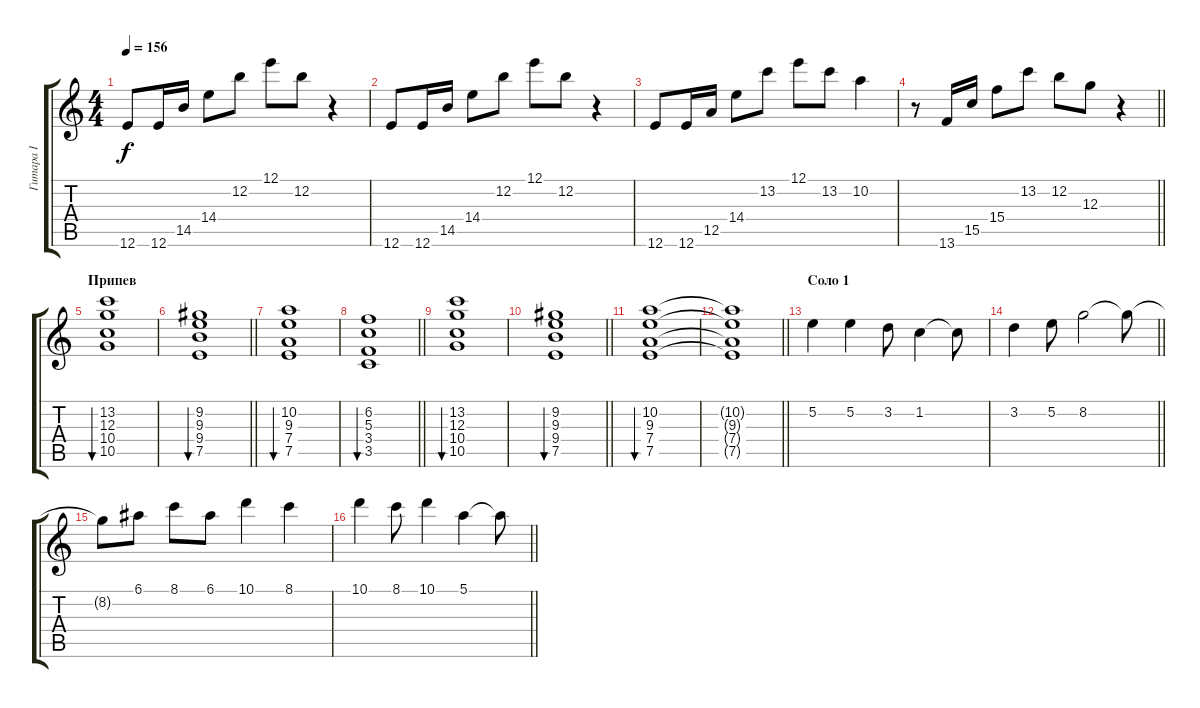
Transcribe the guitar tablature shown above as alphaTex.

\track ("Гитара I" "Гитара I") {instrument electricguitarclean}
\staff {score tabs}
\tuning (E4 B3 G3 D3 A2 E2) {hide}
\ts (4 4)
\tempo 156
\clef g2
\ks c
12.6.8{dy f} 12.6.16 14.5.16 14.4.8 12.2.8 12.1.8 12.2.8 r.4 |
12.6.8 12.6.16 14.5.16 14.4.8 12.2.8 12.1.8 12.2.8 r.4 |
12.6.8 12.6.16 12.5.16 14.4.8 13.2.8 12.1.8 13.2.8 10.2.4 |
\barLineRight lightlight
r.8 13.6.16 15.5.16 15.4.8 13.2.8 12.2.8 12.3.8 r.4 |
\section ("" "Припев")
(13.2 12.3 10.4 10.5).1{bu 60 instrument electricguitarclean} |
\barLineRight lightlight
(9.2 9.3 9.4 7.5).1{bu 60} |
(10.2 9.3 7.4 7.5).1{bu 60} |
\barLineRight lightlight
(6.2 5.3 3.4 3.5).1{bu 60} |
(13.2 12.3 10.4 10.5).1{bu 60} |
\barLineRight lightlight
(9.2 9.3 9.4 7.5).1{bu 60} |
(10.2 9.3 7.4 7.5).1{bu 60} |
\barLineRight lightlight
(10.2{t} 9.3{t} 7.4{t} 7.5{t}).1 |
\section ("" "Соло 1")
5.2.4 5.2.4 3.2.8 1.2.4 1.2{t}.8 |
\barLineRight lightlight
3.2.4 5.2.8 8.2.2 8.2{t}.8 |
8.2{t}.8 6.1.8 8.1.8 6.1.8 10.1.4 8.1.4 |
\barLineRight lightlight
10.1.4 8.1.8 10.1.4 5.1.4 5.1{t}.8
